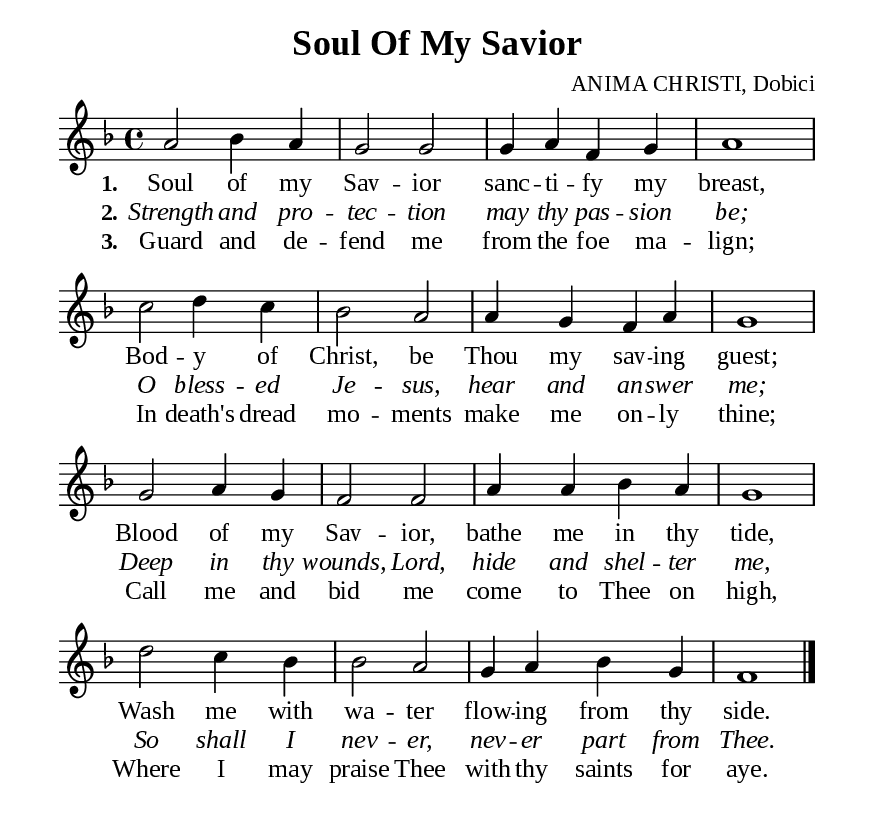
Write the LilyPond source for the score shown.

%%%%%%%%%%%%%%%%%%%%%%%%%%%%%
% CONTENTS OF THIS DOCUMENT
% 1. Common settings
% 2. Verse music
% 3. Verse lyrics
% 4. Layout
%%%%%%%%%%%%%%%%%%%%%%%%%%%%%

%%%%%%%%%%%%%%%%%%%%%%%%%%%%%
% 1. Common settings
%%%%%%%%%%%%%%%%%%%%%%%%%%%%%
\version "2.18.2"

\header {
  title = "Soul Of My Savior"
  composer = "ANIMA CHRISTI, Dobici"
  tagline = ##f
}

global= {
  \key f \major
  \time 4/4
  \override Score.BarNumber.break-visibility = ##(#f #f #f)
  \override Lyrics.LyricSpace.minimum-distance = #3.0
}

\paper {
  #(set-paper-size "a5")
  top-margin = 3.2\mm
  bottom-marign = 10\mm
  left-margin = 10\mm
  right-margin = 10\mm
  indent = #0
  #(define fonts
	 (make-pango-font-tree "Liberation Serif"
	 		       "Liberation Serif"
			       "Liberation Serif"
			       (/ 20 20)))
  system-system-spacing = #'((basic-distance . 3) (padding . 3))
}

printItalic = \with {
  \override LyricText.font-shape = #'italic
}

%%%%%%%%%%%%%%%%%%%%%%%%%%%%%
% 2. Verse music
%%%%%%%%%%%%%%%%%%%%%%%%%%%%%
musicVerseSoprano = \relative c'' {
  %{	01	%} a2 bes4 a |
  %{	02	%} g2 g |
  %{	03	%} g4 a f g |
  %{	04	%} a1 |
  %{	05	%} c2 d4 c |
  %{	06	%} bes2 a |
  %{	07	%} a4 g f a |
  %{	08	%} g1 |
  %{	09	%} g2 a4 g |
  %{	10	%} f2 f |
  %{	11	%} a4 a bes a |
  %{	12	%} g1 |
  %{	13	%} d'2 c4 bes |
  %{	14	%} bes2 a |
  %{	15	%} g4 a bes g |
  %{	16	%} f1 \bar "|."
}

%%%%%%%%%%%%%%%%%%%%%%%%%%%%%
% 3. Verse lyrics
%%%%%%%%%%%%%%%%%%%%%%%%%%%%%
verseOne = \lyricmode {
  \set stanza = #"1."
  Soul of my Sav -- ior sanc -- ti -- fy my breast,
  Bod -- y of Christ, be Thou my sav -- ing guest;
  Blood of my Sav -- ior, bathe me in thy tide,
  Wash me with wa -- ter flow -- ing from thy side.
}

verseTwo = \lyricmode {
  \set stanza = #"2."
  Strength and pro -- tec -- tion may thy pas -- sion be;
  O bless -- ed Je -- sus, hear and an -- swer me;
  Deep in thy wounds, Lord, hide and shel -- ter me,
  So shall I nev -- er, nev -- er part from Thee.
}

verseThree = \lyricmode {
  \set stanza = #"3."
  Guard and de -- fend me from the foe ma -- lign;
  In death's dread mo -- ments make me on -- ly thine;
  Call me and bid me come to Thee on high,
  Where I may praise Thee with thy saints for aye.
}

%%%%%%%%%%%%%%%%%%%%%%%%%%%%%
% 4. Layout
%%%%%%%%%%%%%%%%%%%%%%%%%%%%%
\score {
    \new ChoirStaff <<
      \new Staff <<
        \clef "treble"
        \new Voice = "sopranos" { \global   \musicVerseSoprano }
      >>
      \new Lyrics \lyricsto sopranos \verseOne
      \new Lyrics \printItalic \lyricsto sopranos \verseTwo
      \new Lyrics \lyricsto sopranos \verseThree
    >>
}
